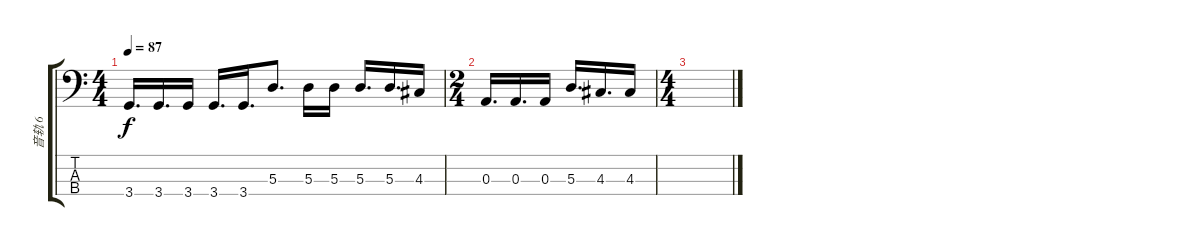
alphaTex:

\track ("音轨 6" "音轨 6") {instrument electricbassfinger}
\staff {score tabs}
\tuning (G2 D2 A1 E1) {hide}
\ts (4 4)
\tempo 87
\clef f4
\ks c
3.4.16{d dy f} 3.4.16{d} 3.4.16 3.4.16{d} 3.4.16{d} 5.3.8{d} 5.3.16 5.3.16 5.3.16{d} 5.3.16{d} 4.3.16 |
\ts (2 4)
0.3.16{d} 0.3.16{d} 0.3.16 5.3.16{d} 4.3.16{d} 4.3.16 |
\ts (4 4)
